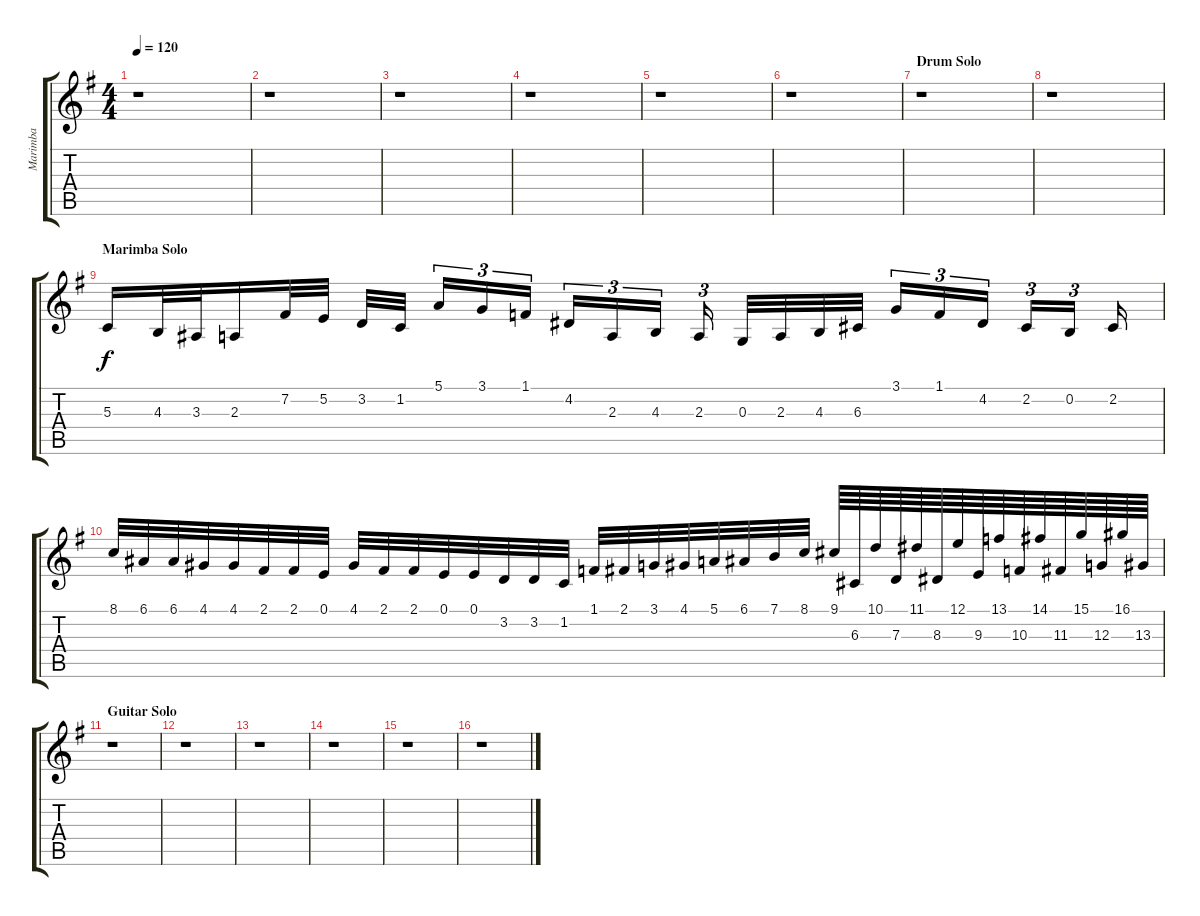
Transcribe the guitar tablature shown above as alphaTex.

\track ("Marimba" "Marimba") {instrument marimba}
\staff {score tabs}
\tuning (E4 B3 G3 D3 A2 E2) {hide}
\ts (4 4)
\tempo 120
\clef g2
\ks eminor
r.1{dy f} |
r.1 |
r.1 |
r.1 |
r.1 |
r.1 |
\section ("" "Drum Solo")
r.1 |
r.1 |
\section ("" "Marimba Solo")
5.3.16 4.3.32 3.3.32 2.3.16 7.2.32 5.2.32 3.2.32 1.2.32 5.1.16{tu (3 2)} 3.1.16{tu (3 2)} 1.1.16{tu (3 2)} 4.2.16{tu (3 2)} 2.3.16{tu (3 2)} 4.3.16{tu (3 2)} 2.3.16{tu (3 2)} 0.3.32 2.3.32 4.3.32 6.3.32 3.1.16{tu (3 2)} 1.1.16{tu (3 2)} 4.2.16{tu (3 2)} 2.2.16{tu (3 2)} 0.2.16{tu (3 2)} 2.2.16 |
8.1.32 6.1.32 6.1.32 4.1.32 4.1.32 2.1.32 2.1.32 0.1.32 4.1.32 2.1.32 2.1.32 0.1.32 0.1.32 3.2.32 3.2.32 1.2.32 1.1.32 2.1.32 3.1.32 4.1.32 5.1.32 6.1.32 7.1.32 8.1.32 9.1.64 6.3.64 10.1.64 7.3.64 11.1.64 8.3.64 12.1.64 9.3.64 13.1.64 10.3.64 14.1.64 11.3.64 15.1.64 12.3.64 16.1.64 13.3.64 |
\section ("" "Guitar Solo")
r.1 |
r.1 |
r.1 |
r.1 |
r.1 |
r.1
